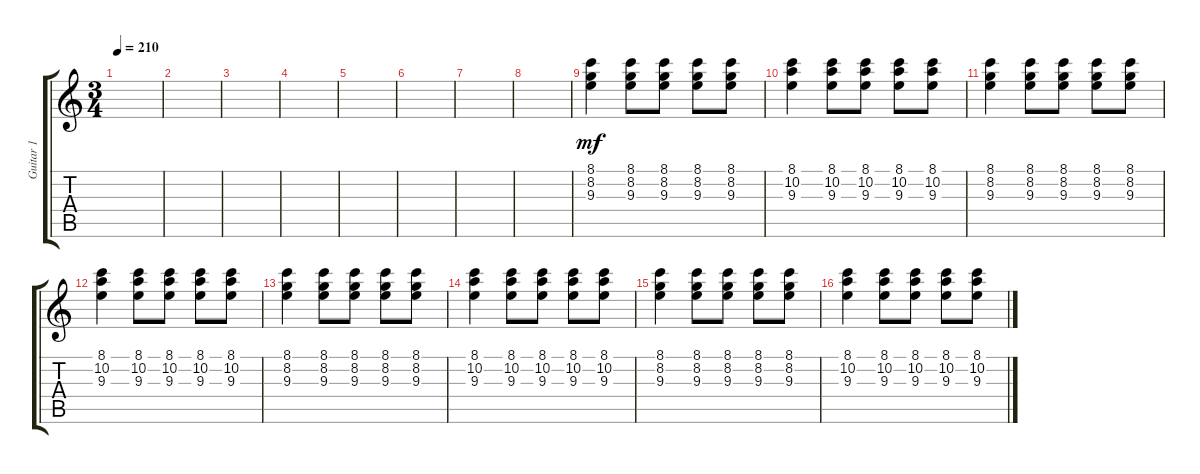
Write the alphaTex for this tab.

\track ("Guitar 1" "Guitar 1") {instrument electricguitarclean}
\staff {score tabs}
\tuning (E4 B3 G3 D3 A2 E2) {hide}
\ts (3 4)
\tempo 210
\clef g2
\ks c
|
|
|
|
|
|
|
|
(8.1 8.2 9.3).4{dy mf} (8.1 8.2 9.3).8 (8.1 8.2 9.3).8 (8.1 8.2 9.3).8 (8.1 8.2 9.3).8 |
(8.1 10.2 9.3).4 (8.1 10.2 9.3).8 (8.1 10.2 9.3).8 (8.1 10.2 9.3).8 (8.1 10.2 9.3).8 |
(8.1 8.2 9.3).4 (8.1 8.2 9.3).8 (8.1 8.2 9.3).8 (8.1 8.2 9.3).8 (8.1 8.2 9.3).8 |
(8.1 10.2 9.3).4 (8.1 10.2 9.3).8 (8.1 10.2 9.3).8 (8.1 10.2 9.3).8 (8.1 10.2 9.3).8 |
(8.1 8.2 9.3).4 (8.1 8.2 9.3).8 (8.1 8.2 9.3).8 (8.1 8.2 9.3).8 (8.1 8.2 9.3).8 |
(8.1 10.2 9.3).4 (8.1 10.2 9.3).8 (8.1 10.2 9.3).8 (8.1 10.2 9.3).8 (8.1 10.2 9.3).8 |
(8.1 8.2 9.3).4 (8.1 8.2 9.3).8 (8.1 8.2 9.3).8 (8.1 8.2 9.3).8 (8.1 8.2 9.3).8 |
(8.1 10.2 9.3).4 (8.1 10.2 9.3).8 (8.1 10.2 9.3).8 (8.1 10.2 9.3).8 (8.1 10.2 9.3).8
